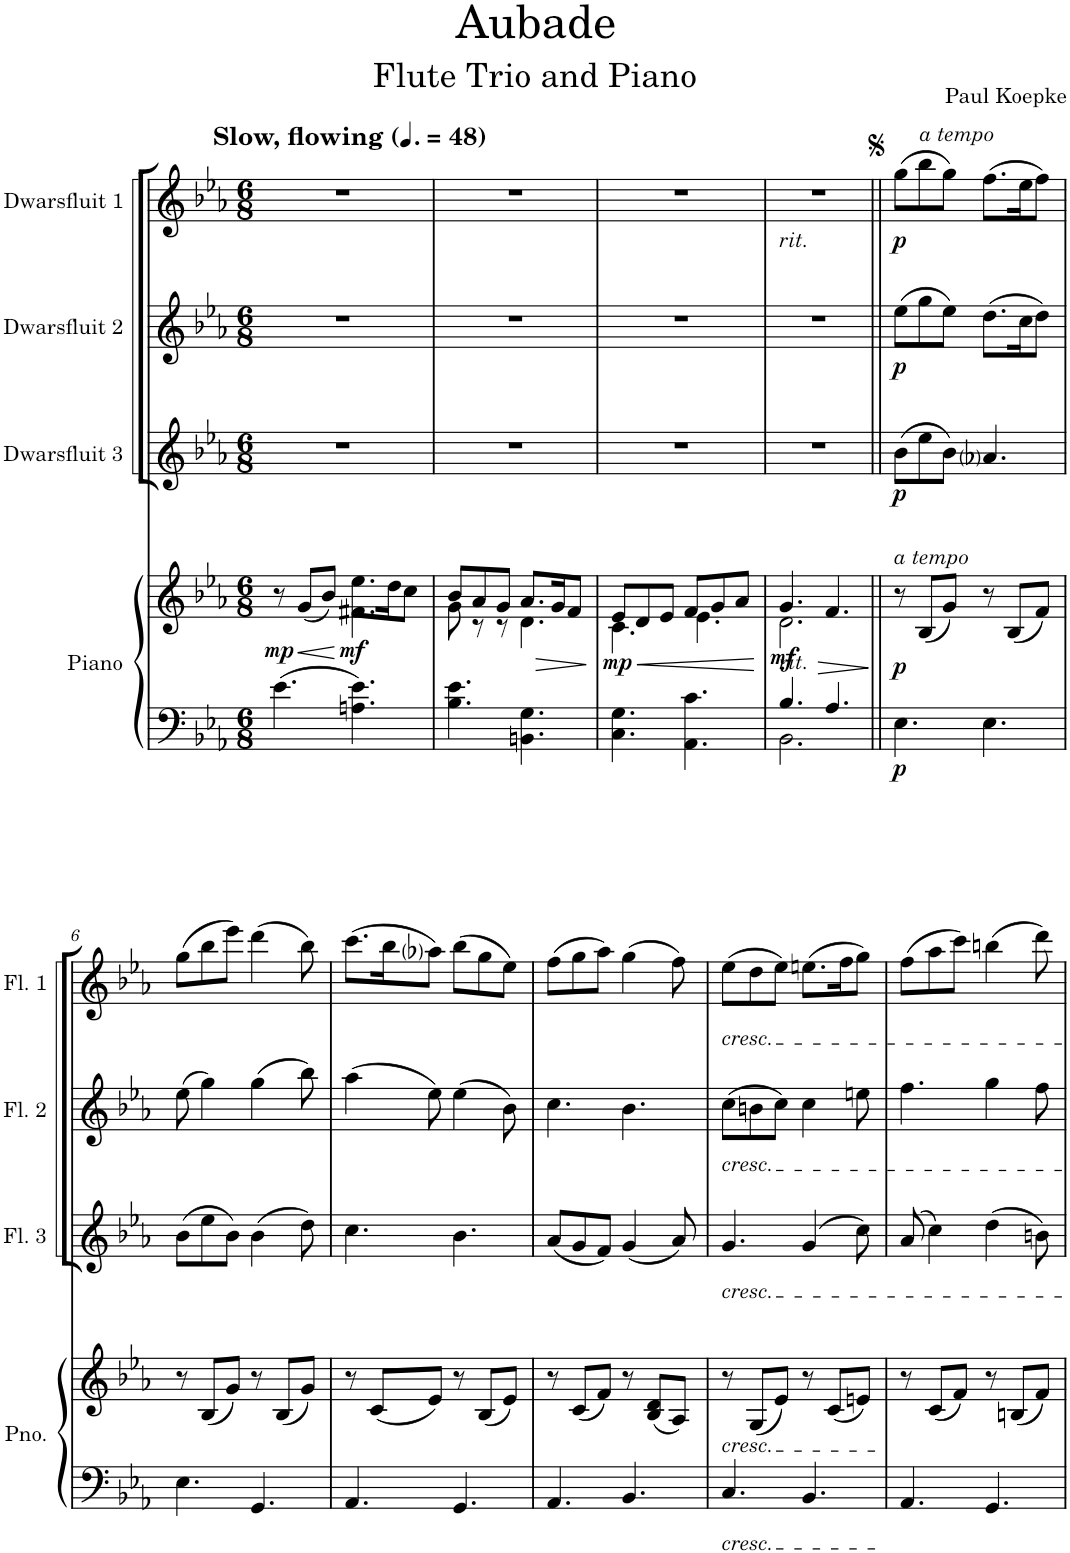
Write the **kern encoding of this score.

**kern	**kern	**dynam	**kern	**dynam	**kern	**dynam	**kern	**dynam
*part4	*part4	*part4	*part3	*part3	*part2	*part2	*part1	*part1
*staff5	*staff4	*staff4/5	*staff3	*staff3	*staff2	*staff2	*staff1	*staff1
*I"Piano	*	*	*I"Dwarsfluit 3	*	*I"Dwarsfluit 2	*	*I"Dwarsfluit 1	*
*I'Pno.	*	*	*	*	*	*	*	*
*clefF4	*clefG2	*	*clefG2	*	*clefG2	*	*clefG2	*
*k[b-e-a-]	*k[b-e-a-]	*	*k[b-e-a-]	*	*k[b-e-a-]	*	*k[b-e-a-]	*
*M6/8	*M6/8	*	*M6/8	*	*M6/8	*	*M6/8	*
*MM72	*MM72	*	*MM72	*	*MM72	*	*MM72	*
=1	=1	=1	=1	=1	=1	=1	=1	=1
*	*^	*	*	*	*	*	*	*
!	!	!	!	!	!	!	!	!LO:TX:a:B:t=Slow, flowing	!
!	!	!	!LO:DY:b	!	!	!	!	!	!
4.e-\	8r	4.ryy	mp	2.r	.	2.r	.	2.r	.
!	!	!	!LO:HP:b	!	!	!	!	!	!
.	(8g/L	.	<	.	.	.	.	.	.
.	8b-/J)	.	.	.	.	.	.	.	.
!	!	!	!LO:DY:n=1:b	!	!	!	!	!	!
4.An\ 4.e-\	4.f#X\	8.ee-\L	[ mf	.	.	.	.	.	.
.	.	16dd\K	.	.	.	.	.	.	.
.	.	8cc\J	.	.	.	.	.	.	.
=2	=2	=2	=2	=2	=2	=2	=2	=2	=2
4.B-\ 4.e-\	8b-/L	8g\	.	2.r	.	2.r	.	2.r	.
.	8a-/	8r	.	.	.	.	.	.	.
.	8g/J	8r	.	.	.	.	.	.	.
4.BBn\ 4.G\	8.a-/L	4.d\	.	.	.	.	.	.	.
!	!	!	!LO:HP:b	!	!	!	!	!	!
.	16g/K	.	>	.	.	.	.	.	.
.	8f/J	.	.	.	.	.	.	.	.
*	*v	*v	*	*	*	*	*	*	*
.	.	]	.	.	.	.	.	.
=3	=3	=3	=3	=3	=3	=3	=3	=3
!	!	!LO:HP:b	!	!	!	!	!	!
*	*^	*	*	*	*	*	*	*
!	!	!	!LO:DY:n=1:b	!	!	!	!	!	!
4.C\ 4.G\	8e-/L	4.c\	< mp	2.r	.	2.r	.	2.r	.
.	8d/	.	.	.	.	.	.	.	.
.	8e-/J	.	.	.	.	.	.	.	.
4.AA-\ 4.c\	8f/L	4.e-\	.	.	.	.	.	.	.
.	8g/	.	.	.	.	.	.	.	.
.	8a-/J	.	.	.	.	.	.	.	.
*	*v	*v	*	*	*	*	*	*	*
.	.	[	.	.	.	.	.	.
=4	=4	=4	=4	=4	=4	=4	=4	=4
*^	*^	*	*	*	*	*	*	*
!	!	!	!	!	!	!	!	!	!LO:TX:b:i:t=rit.	!
!	!	!LO:TX:b:i:t=rit.	!	!	!	!	!	!	!	!
!	!	!	!	!LO:DY:b	!	!	!	!	!	!
4.B-/	2.BB-\	4.g/	2.d\	mf	2.r	.	2.r	.	2.r	.
!	!	!	!	!LO:HP:b	!	!	!	!	!	!
4.A-/	.	4.f/	.	>	.	.	.	.	.	.
*v	*v	*	*	*	*	*	*	*	*	*
*	*v	*v	*	*	*	*	*	*	*
.	.	]	.	.	.	.	.	.
=5||	=5||	=5||	=5||	=5||	=5||	=5||	=5||	=5||
!	!	!	!	!	!	!	!LO:TX:a:i:t=a tempo	!
!	!LO:TX:a:i:t=a tempo	!	!	!	!	!	!	!
!	!	!LO:DY:b=2	!	!	!	!	!	!
!	!	!LO:DY:n=1:b	!	!LO:DY:b	!	!LO:DY:b	!	!LO:DY:b
4.E-\	8r	p p	(8b-\L	p	(8ee-\L	p	(8gg\L	p
.	(8B-/L	.	8ee-\	.	8gg\	.	8bb-\	.
.	8g/J)	.	8b-\J)	.	8ee-\J)	.	8gg\J)	.
4.E-\	8r	.	4.a-i/	.	(8.dd\L	.	(8.ff\L	.
.	(8B-/L	.	.	.	.	.	.	.
.	.	.	.	.	16cc\K	.	16ee-\K	.
.	8f/J)	.	.	.	8dd\J)	.	8ff\J)	.
!!LO:LB:g=z
=6	=6	=6	=6	=6	=6	=6	=6	=6
4.E-\	8r	.	(8b-\L	.	(8ee-\	.	(8gg\L	.
.	(8B-/L	.	8ee-\	.	4gg\)	.	8bb-\	.
.	8g/J)	.	8b-\J)	.	.	.	8eee-\J)	.
4.GG/	8r	.	(4b-\	.	(4gg\	.	(4ddd\	.
.	(8B-/L	.	.	.	.	.	.	.
.	8g/J)	.	8dd\)	.	8bb-\)	.	8bb-\)	.
=7	=7	=7	=7	=7	=7	=7	=7	=7
4.AA-/	8r	.	4.cc\	.	(4aa-\	.	(8.ccc\L	.
.	(8c/L	.	.	.	.	.	.	.
.	.	.	.	.	.	.	16bb-\K	.
.	8e-/J)	.	.	.	8ee-\)	.	8aa-i\J)	.
4.GG/	8r	.	4.b-\	.	(4ee-\	.	(8bb-\L	.
.	(8B-/L	.	.	.	.	.	8gg\	.
.	8e-/J)	.	.	.	8b-\)	.	8ee-\J)	.
=8	=8	=8	=8	=8	=8	=8	=8	=8
4.AA-/	8r	.	(8a-/L	.	4.cc\	.	(8ff\L	.
.	(8c/L	.	8g/	.	.	.	8gg\	.
.	8f/J)	.	8f/J)	.	.	.	8aa-\J)	.
4.BB-/	8r	.	(4g/	.	4.b-\	.	(4gg\	.
.	(8B-/ 8d/L	.	.	.	.	.	.	.
.	8A-/J)	.	8a-/)	.	.	.	8ff\)	.
=9	=9	=9	=9	=9	=9	=9	=9	=9
!	!	!	!	!	!	!	!LO:TX:b:i:t=cresc.	!
!	!	!	!	!	!LO:TX:b:i:t=cresc.	!	!	!
!	!	!	!LO:TX:b:i:t=cresc.	!	!	!	!	!
!	!LO:TX:b:i:t=cresc.	!	!	!	!	!	!	!
!LO:TX:b:i:t=cresc.	!	!	!	!	!	!	!	!
4.C/	8r	.	4.g/	.	(8cc\L	.	(8ee-\L	.
.	(8G/L	.	.	.	8bn\	.	8dd\	.
.	8e-/J)	.	.	.	8cc\J)	.	8ee-\J)	.
4.BB-/	8r	.	(4g/	.	4cc\	.	(8.een\L	.
.	(8c/L	.	.	.	.	.	.	.
.	.	.	.	.	.	.	16ff\K	.
.	8en/J)	.	8cc\)	.	8een\	.	8gg\J)	.
=10	=10	=10	=10	=10	=10	=10	=10	=10
4.AA-/	8r	.	(8a-/	.	4.ff\	.	(8ff\L	.
.	(8c/L	.	4cc\)	.	.	.	8aa-\	.
.	8f/J)	.	.	.	.	.	8ccc\J)	.
4.GG/	8r	.	(4dd\	.	4gg\	.	(4bbn\	.
.	(8Bn/L	.	.	.	.	.	.	.
.	8f/J)	.	8bn\)	.	8ff\	.	8ddd\)	.
=	=	=	=	=	=	=	=	=
*-	*-	*-	*-	*-	*-	*-	*-	*-
